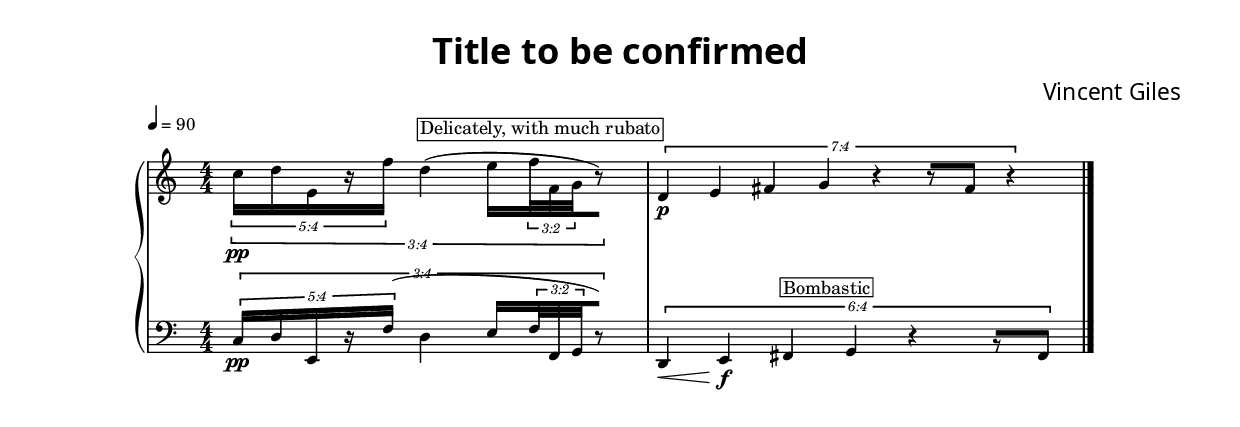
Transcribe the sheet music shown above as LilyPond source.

%%
% A prototype Lilypond file 
% by Vincent Giles
%%
% Lilypond engraver template v 0.1
%%

\version "2.20.0"

% Beginnings of a stylesheet
% V 0.1

% defining custom functions
textinst =
#(define-music-function
     (parser location string)
     (string?)
   #{ <>^\markup \box \override #'(box-padding . 0.8) 
        \override #'(font-size . 0.5) #string #})

%general layout things


% #(set-global-staff-size 18)

\layout{
    #(layout-set-staff-size 15)
    \context {
        \Score
        \override MetronomeMark.extra-offset = #'(-5 . 0)
        \override MetronomeMark.padding = #'3
    }
    \context {
        \Staff
        \override TimeSignature.style = #'numbered
        \override TupletNumber.text = #tuplet-number::calc-fraction-text
        \override TupletBracket.bracket-visibility = ##t
	    \override Beam.beam-thickness = #0.65
        \accidentalStyle Score.modern
    }
    \context {
        \Voice
        \override Glissando.thickness = #3
        \override Glissando.gap = #0.1
    }
}

\paper{
    #(define fonts
        (set-global-fonts
            #:roman "Avenir Roman"
            #:sans "Gill Sans Light"
            #:typewriter "Spot Mono Regular"
    ))
}


% Define title and composer
\header {
    title = "Title to be confirmed"
    composer = "Vincent Giles"
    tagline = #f
}

% Define a piano
% This seems to also be where one inputs music, the data-entry point
upper = \relative c'' {
	\tempo 4 = 90
    \clef treble
    \time 4/4
    %% input music
	\tuplet 3/4 {\pp
    	\tuplet 5/4 {c16[d e, r16 f']}
        \textinst "Delicately, with much rubato"
		(d4
		e16[\tuplet 3/2 {f32[f, g}r8]})
	\tuplet 7/4 {d4\p e fis g r4 r8[ fis8] r4}
    \bar "|."
}

lower = \relative c {
    \clef bass
    \time 4/4
    %% input music
    \tuplet 3/4 {\pp
    	\tuplet 5/4 {c16[d e, r16 f']}
		(d4
		e16[\tuplet 3/2 {f32[f, g}r8]})
	\tuplet 6/4 {\<d4 e\f \textinst "Bombastic" fis g r4 r8[ fis8]}
    \bar "|."
}

% Score block
%% Note to self: it appears I can do the note input in separate files and use includes
%% to then load them up into the score itself.
\score {
    \new PianoStaff <<
        \new Staff \upper
        \new Staff \lower
        >>
}
